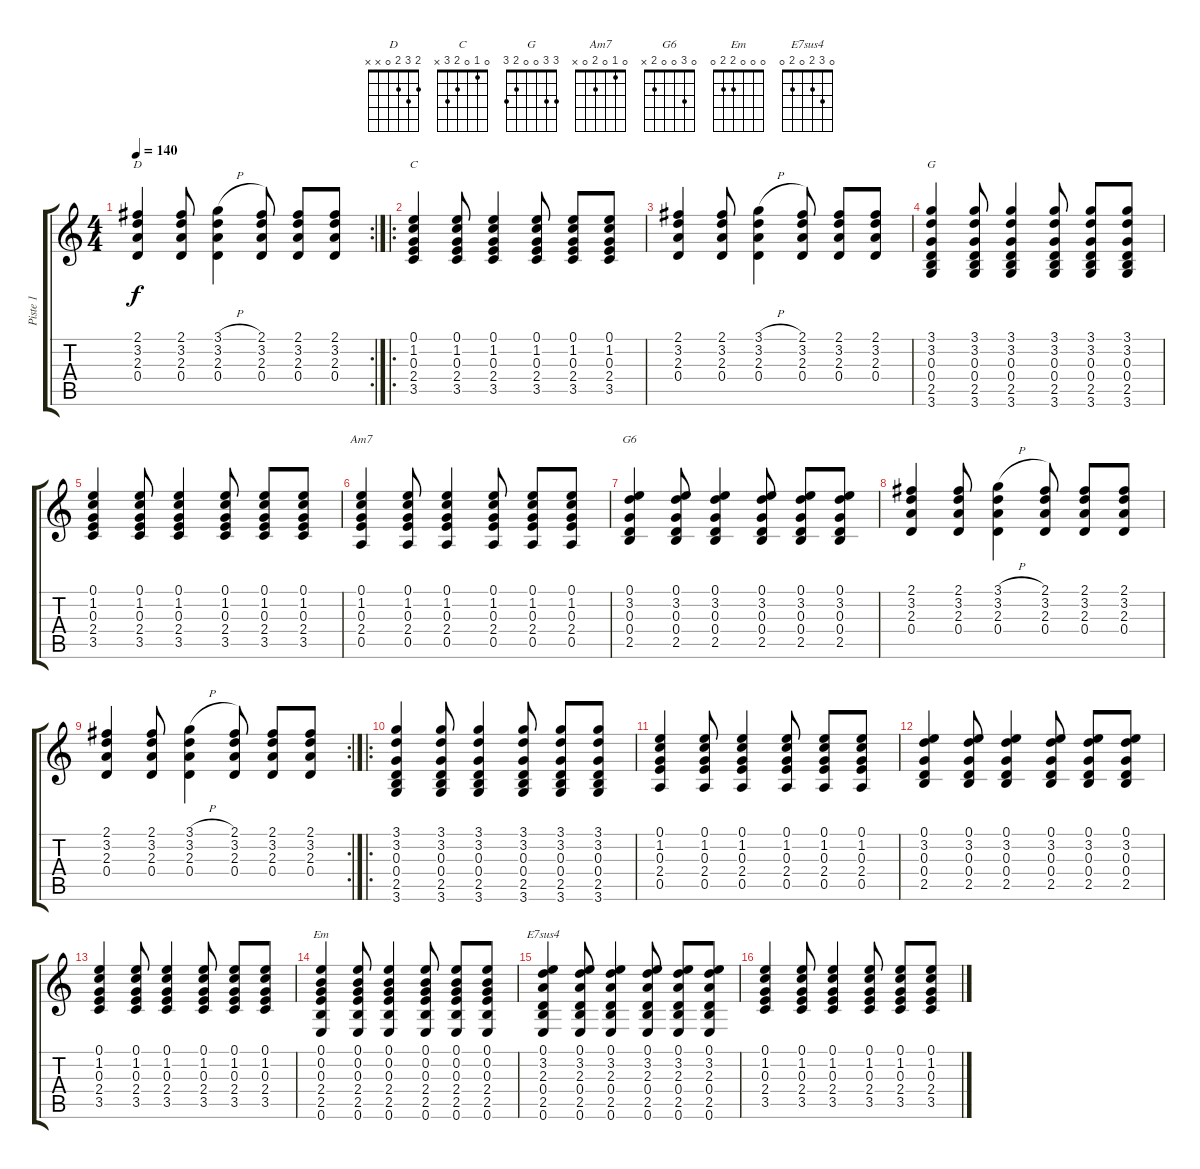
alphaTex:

\track ("Piste 1" "Piste 1") {instrument acousticguitarnylon}
\staff {score tabs}
\tuning (E4 B3 G3 D3 A2 E2) {hide}
\chord ("D" 2 3 2 0 x x)
\chord ("C" 0 1 0 2 3 x)
\chord ("G" 3 3 0 0 2 3)
\chord ("Am7" 0 1 0 2 0 x)
\chord ("G6" 0 3 0 0 2 x)
\chord ("Em" 0 0 0 2 2 0)
\chord ("E7sus4" 0 3 2 0 2 0)
\rc 2
\ts (4 4)
\tempo 140
\clef g2
\ks c
(2.1 3.2 2.3 0.4).4{ch "D" dy f} (2.1 3.2 2.3 0.4).8 (3.1{h} 3.2 2.3 0.4).4 (2.1 3.2 2.3 0.4).8 (2.1 3.2 2.3 0.4).8 (2.1 3.2 2.3 0.4).8 |
\ro
(0.1 1.2 0.3 2.4 3.5).4{ch "C"} (0.1 1.2 0.3 2.4 3.5).8 (0.1 1.2 0.3 2.4 3.5).4 (0.1 1.2 0.3 2.4 3.5).8 (0.1 1.2 0.3 2.4 3.5).8 (0.1 1.2 0.3 2.4 3.5).8 |
(2.1 3.2 2.3 0.4).4 (2.1 3.2 2.3 0.4).8 (3.1{h} 3.2 2.3 0.4).4 (2.1 3.2 2.3 0.4).8 (2.1 3.2 2.3 0.4).8 (2.1 3.2 2.3 0.4).8 |
(3.1 3.2 0.3 0.4 2.5 3.6).4{ch "G"} (3.1 3.2 0.3 0.4 2.5 3.6).8 (3.1 3.2 0.3 0.4 2.5 3.6).4 (3.1 3.2 0.3 0.4 2.5 3.6).8 (3.1 3.2 0.3 0.4 2.5 3.6).8 (3.1 3.2 0.3 0.4 2.5 3.6).8 |
(0.1 1.2 0.3 2.4 3.5).4 (0.1 1.2 0.3 2.4 3.5).8 (0.1 1.2 0.3 2.4 3.5).4 (0.1 1.2 0.3 2.4 3.5).8 (0.1 1.2 0.3 2.4 3.5).8 (0.1 1.2 0.3 2.4 3.5).8 |
(0.1 1.2 0.3 2.4 0.5).4{ch "Am7"} (0.1 1.2 0.3 2.4 0.5).8 (0.1 1.2 0.3 2.4 0.5).4 (0.1 1.2 0.3 2.4 0.5).8 (0.1 1.2 0.3 2.4 0.5).8 (0.1 1.2 0.3 2.4 0.5).8 |
(0.1 3.2 0.3 0.4 2.5).4{ch "G6"} (0.1 3.2 0.3 0.4 2.5).8 (0.1 3.2 0.3 0.4 2.5).4 (0.1 3.2 0.3 0.4 2.5).8 (0.1 3.2 0.3 0.4 2.5).8 (0.1 3.2 0.3 0.4 2.5).8 |
(2.1 3.2 2.3 0.4).4 (2.1 3.2 2.3 0.4).8 (3.1{h} 3.2 2.3 0.4).4 (2.1 3.2 2.3 0.4).8 (2.1 3.2 2.3 0.4).8 (2.1 3.2 2.3 0.4).8 |
\rc 2
(2.1 3.2 2.3 0.4).4 (2.1 3.2 2.3 0.4).8 (3.1{h} 3.2 2.3 0.4).4 (2.1 3.2 2.3 0.4).8 (2.1 3.2 2.3 0.4).8 (2.1 3.2 2.3 0.4).8 |
\ro
(3.1 3.2 0.3 0.4 2.5 3.6).4 (3.1 3.2 0.3 0.4 2.5 3.6).8 (3.1 3.2 0.3 0.4 2.5 3.6).4 (3.1 3.2 0.3 0.4 2.5 3.6).8 (3.1 3.2 0.3 0.4 2.5 3.6).8 (3.1 3.2 0.3 0.4 2.5 3.6).8 |
(0.1 1.2 0.3 2.4 0.5).4 (0.1 1.2 0.3 2.4 0.5).8 (0.1 1.2 0.3 2.4 0.5).4 (0.1 1.2 0.3 2.4 0.5).8 (0.1 1.2 0.3 2.4 0.5).8 (0.1 1.2 0.3 2.4 0.5).8 |
(0.1 3.2 0.3 0.4 2.5).4 (0.1 3.2 0.3 0.4 2.5).8 (0.1 3.2 0.3 0.4 2.5).4 (0.1 3.2 0.3 0.4 2.5).8 (0.1 3.2 0.3 0.4 2.5).8 (0.1 3.2 0.3 0.4 2.5).8 |
(0.1 1.2 0.3 2.4 3.5).4 (0.1 1.2 0.3 2.4 3.5).8 (0.1 1.2 0.3 2.4 3.5).4 (0.1 1.2 0.3 2.4 3.5).8 (0.1 1.2 0.3 2.4 3.5).8 (0.1 1.2 0.3 2.4 3.5).8 |
(0.1 0.2 0.3 2.4 2.5 0.6).4{ch "Em"} (0.1 0.2 0.3 2.4 2.5 0.6).8 (0.1 0.2 0.3 2.4 2.5 0.6).4 (0.1 0.2 0.3 2.4 2.5 0.6).8 (0.1 0.2 0.3 2.4 2.5 0.6).8 (0.1 0.2 0.3 2.4 2.5 0.6).8 |
(0.1 3.2 2.3 0.4 2.5 0.6).4{ch "E7sus4"} (0.1 3.2 2.3 0.4 2.5 0.6).8 (0.1 3.2 2.3 0.4 2.5 0.6).4 (0.1 3.2 2.3 0.4 2.5 0.6).8 (0.1 3.2 2.3 0.4 2.5 0.6).8 (0.1 3.2 2.3 0.4 2.5 0.6).8 |
(0.1 1.2 0.3 2.4 3.5).4 (0.1 1.2 0.3 2.4 3.5).8 (0.1 1.2 0.3 2.4 3.5).4 (0.1 1.2 0.3 2.4 3.5).8 (0.1 1.2 0.3 2.4 3.5).8 (0.1 1.2 0.3 2.4 3.5).8
